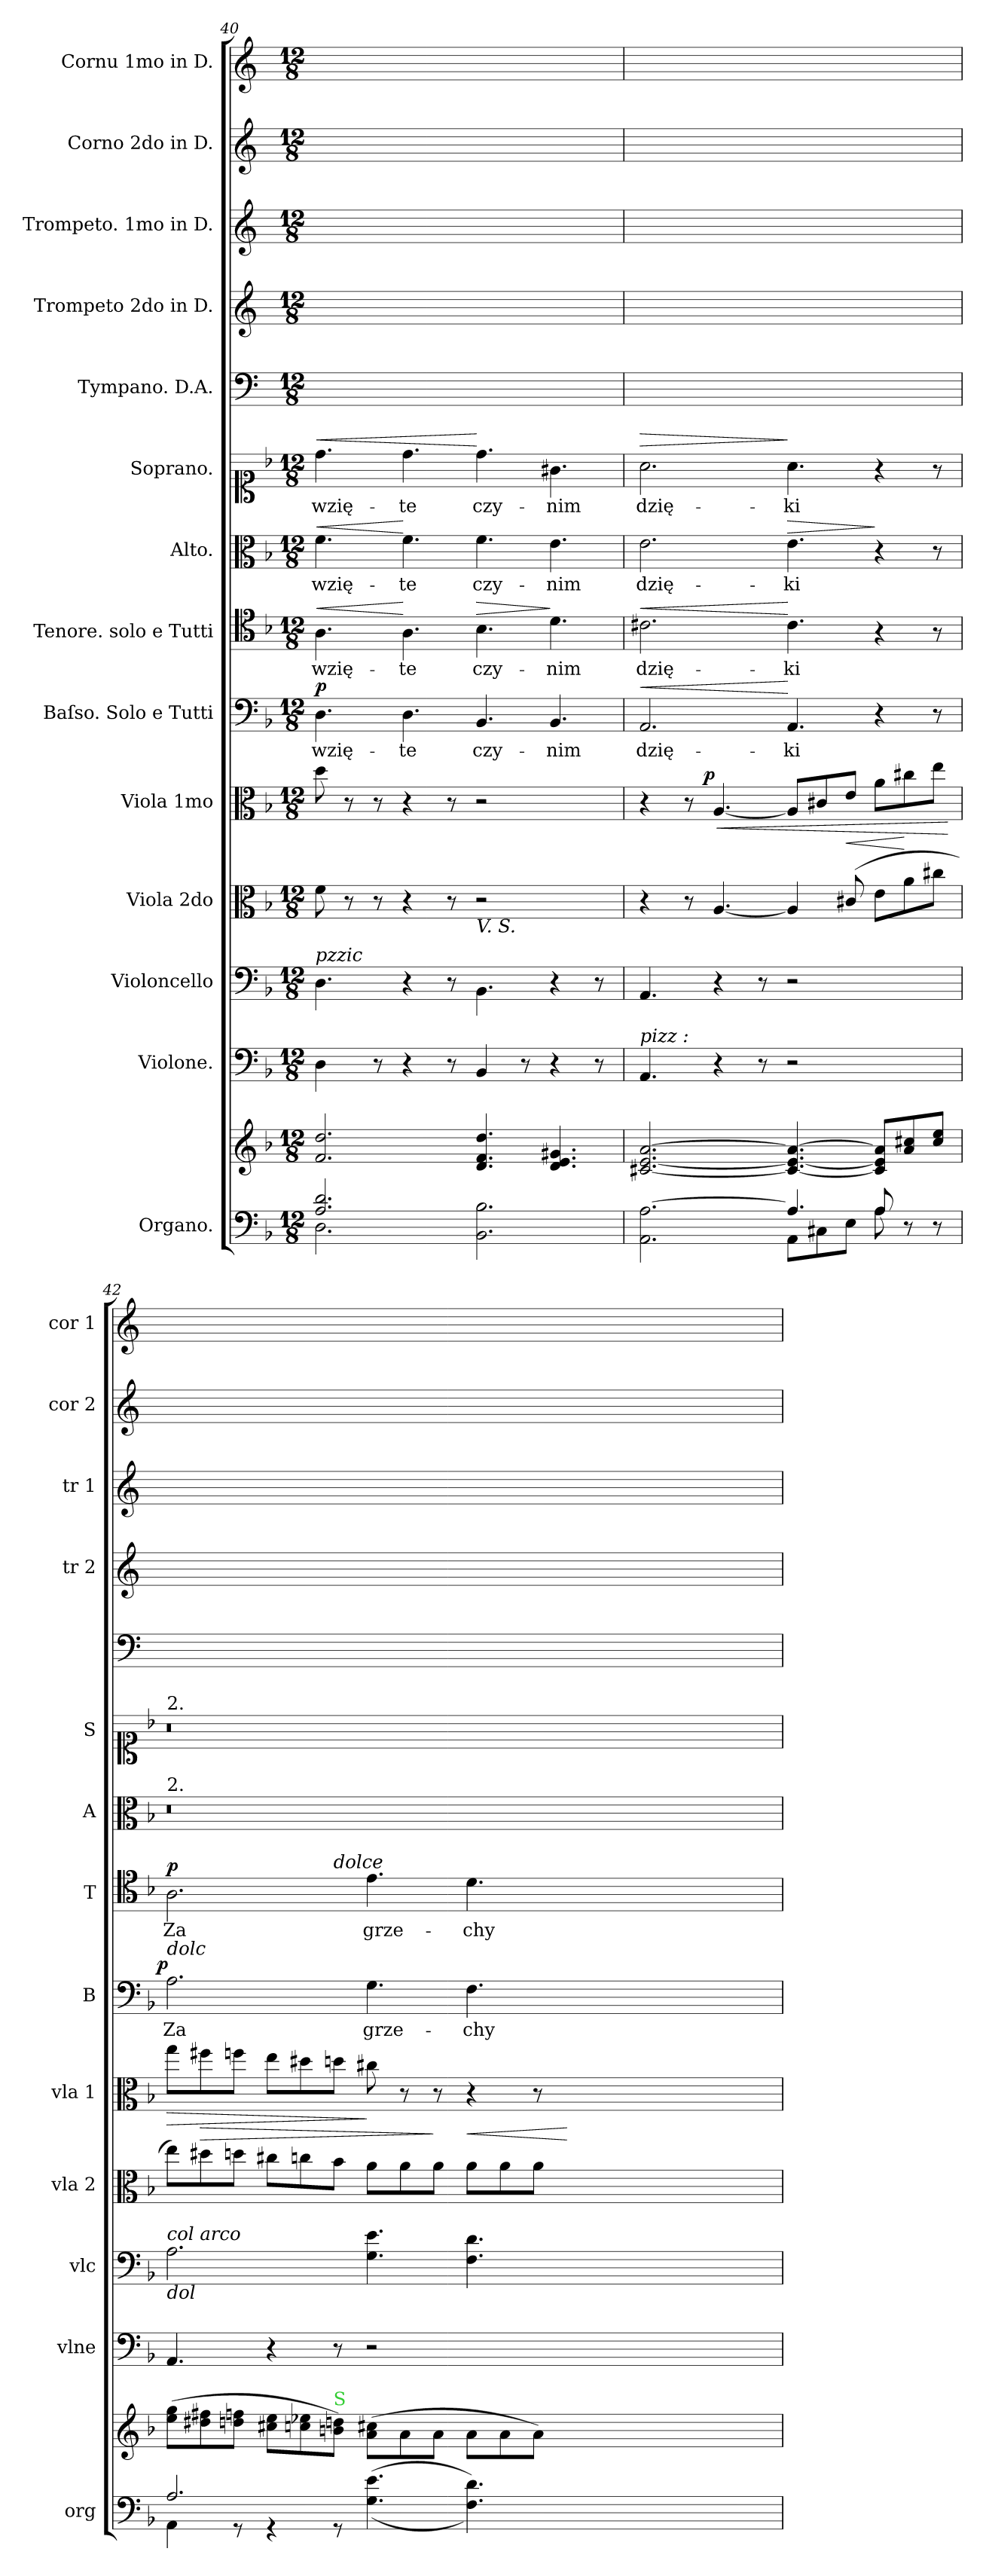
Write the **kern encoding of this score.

**kern	**kern	**kern	**kern	**kern	**dynam	**kern	**dynam	**kern	**text	**dynam	**kern	**text	**dynam	**kern	**text	**dynam	**kern	**text	**dynam	**kern	**kern	**kern	**kern	**kern
*part14	*part14	*part13	*part12	*part11	*part11	*part10	*part10	*part9	*part9	*part9	*part8	*part8	*part8	*part7	*part7	*part7	*part6	*part6	*part6	*part5	*part4	*part3	*part2	*part1
*staff15	*staff14	*staff13	*staff12	*staff11	*staff11	*staff10	*staff10	*staff9	*staff9	*staff9	*staff8	*staff8	*staff8	*staff7	*staff7	*staff7	*staff6	*staff6	*staff6	*staff5	*staff4	*staff3	*staff2	*staff1
*I"Organo.	*	*I"Violone.	*I"Violoncello	*I"Viola 2do	*	*I"Viola 1mo	*	*I"Baſso. Solo e Tutti	*	*	*I"Tenore. solo e Tutti	*	*	*I"Alto.	*	*	*I"Soprano.	*	*	*I"Tympano. D.A.	*I"Trompeto 2do in D.	*I"Trompeto. 1mo in D.	*I"Corno 2do in D.	*I"Cornu 1mo in D.
*I'org	*	*I'vlne	*I'vlc	*I'vla 2	*	*I'vla 1	*	*I'B	*	*	*I'T	*	*	*I'A	*	*	*I'S	*	*	*	*I'tr 2	*I'tr 1	*I'cor 2	*I'cor 1
*clefF4	*clefG2	*clefF4	*clefF4	*clefC3	*	*clefC3	*	*clefF4	*	*	*clefC4	*	*	*clefC3	*	*	*clefC1	*	*	*clefF4	*clefG2	*clefG2	*clefG2	*clefG2
*	*	*	*	*	*	*	*	*	*	*	*	*	*	*	*	*	*	*	*	*	*ITrd-1c-2	*ITrd-1c-2	*ITrd6c10	*ITrd6c10
*k[b-]	*k[b-]	*k[b-]	*k[b-]	*k[b-]	*	*k[b-]	*	*k[b-]	*	*	*k[b-]	*	*	*k[b-]	*	*	*k[b-]	*	*	*k[]	*k[f#c#]	*k[f#c#]	*k[f#c#]	*k[f#c#]
*M12/8	*M12/8	*M12/8	*M12/8	*M12/8	*	*M12/8	*	*M12/8	*	*	*M12/8	*	*	*M12/8	*	*	*M12/8	*	*	*M12/8	*M12/8	*M12/8	*M12/8	*M12/8
=40	=40	=40	=40	=40	=40	=40	=40	=40	=40	=40	=40	=40	=40	=40	=40	=40	=40	=40	=40	=40	=40	=40	=40	=40
*^	*	*	*	*	*	*	*	*	*	*	*	*	*	*	*	*	*	*	*	*	*	*	*	*
!	!	!	!	!LO:TX:a:i:t=pzzic	!	!	!	!	!	!	!	!	!	!	!	!	!	!	!	!	!	!	!	!	!
!	!	!	!	!	!	!LO:DY:b	!	!	!	!	!LO:DY:a	!	!	!LO:HP:a	!	!	!LO:HP:a	!	!	!LO:HP:a	!	!	!	!	!
2.A/ 2.d/	2.D\	2.f/ 2.dd/	4D\	4.D\	8f\	f&colon;	8dd\	.	4.D\	wzię-	p	4.A\	wzię-	<	4.f\	wzię-	<	4.dd\	wzię-	<	1.ryy	1.ryy	1.ryy	1.ryy	1.ryy
.	.	.	.	.	8r	.	8r	.	.	.	.	.	.	.	.	.	.	.	.	.	.	.	.	.	.
.	.	.	8r	.	8r	.	8r	.	.	.	.	.	.	.	.	.	.	.	.	.	.	.	.	.	.
.	.	.	4r	4r	4r	.	4r	.	4.D\	-te	.	4.A\	-te	[	4.f\	-te	[	4.dd\	-te	.	.	.	.	.	.
.	.	.	8r	8r	8r	.	8r	.	.	.	.	.	.	.	.	.	.	.	.	.	.	.	.	.	.
!	!	!	!	!	!LO:TX:b:i:t=V. S.	!	!	!	!	!	!	!	!	!	!	!	!	!	!	!	!	!	!	!	!
!	!	!	!	!	!LO:N:vis=2	!	!LO:N:vis=2	!	!	!	!	!	!	!LO:HP:a	!	!	!	!	!	!	!	!	!	!	!
2.BB-\ 2.B-\	4.ryy	4.d/ 4.f/ 4.dd/	4BB-/	4.BB-\	2.r	.	2.r	.	4.BB-/	czy-	.	4.B-\	czy-	>	4.f\	czy-	.	4.dd\	czy-	[	.	.	.	.	.
.	.	.	8r	.	.	.	.	.	.	.	.	.	.	.	.	.	.	.	.	.	.	.	.	.	.
.	4.ryy	4.d/ 4.e/ 4.g#X/	4r	4r	.	.	.	.	4.BB-/	-nim	.	4.d\	-nim	]	4.e\	-nim	.	4.g#X\	-nim	.	.	.	.	.	.
.	.	.	8r	8r	.	.	.	.	.	.	.	.	.	.	.	.	.	.	.	.	.	.	.	.	.
=41	=41	=41	=41	=41	=41	=41	=41	=41	=41	=41	=41	=41	=41	=41	=41	=41	=41	=41	=41	=41	=41	=41	=41	=41	=41
!	!	!	!LO:TX:a:i:t=pizz &colon;	!	!	!	!	!	!	!	!	!	!	!	!	!	!	!	!	!	!	!	!	!	!
!	!	!	!	!	!	!	!	!	!	!	!LO:HP:a	!	!	!LO:HP:a	!	!	!	!	!	!LO:HP:a	!	!	!	!	!
2.AA\ [2.A\	4.ryy	[2.c#X/ [2.e/ [2.a/	4.AA/	4.AA/	4r	.	4r	.	2.AA/	dzię-	<	2.c#X\	dzię-	<	2.e\	dzię-	.	2.a\	dzię-	>	1.ryy	1.ryy	1.ryy	1.ryy	1.ryy
.	.	.	.	.	8r	.	8r	.	.	.	.	.	.	.	.	.	.	.	.	.	.	.	.	.	.
!	!	!	!	!	!	!	!	!LO:HP:b	!	!	!	!	!	!	!	!	!	!	!	!	!	!	!	!	!
!	!	!	!	!	!	!	!	!LO:DY:n=1:a:rj	!	!	!	!	!	!	!	!	!	!	!	!	!	!	!	!	!
.	4.ryy	.	4r	4r	[4.A/	.	[4.A/	< p	.	.	.	.	.	.	.	.	.	.	.	.	.	.	.	.	.
.	.	.	8r	8r	.	.	.	.	.	.	.	.	.	.	.	.	.	.	.	.	.	.	.	.	.
!	!	!	!LO:N:vis=2	!LO:N:vis=2	!	!	!	!	!	!	!	!	!	!	!	!	!LO:HP:a	!	!	!	!	!	!	!	!
4.A/]	8AA\L	4.c#_/ 4.e_/ 4.a_/	2.r	2.r	4A/]	.	8A/L]	.	4.AA/	-ki	[	4.c#\	-ki	[	4.e\	-ki	>	4.a\	-ki	]	.	.	.	.	.
.	8C#X\	.	.	.	.	.	8c#X/	.	.	.	.	.	.	.	.	.	.	.	.	.	.	.	.	.	.
!	!	!	!	!	!	!LO:HP:a	!	!	!	!	!	!	!	!	!	!	!	!	!	!	!	!	!	!	!
.	8E\J	.	.	.	(8c#X/	<	8e/J	.	.	.	.	.	.	.	.	.	.	.	.	.	.	.	.	.	.
8A/	8A\	8c#]/ 8e]/ 8a]/L	.	.	8e\L	.	8a\L	.	4r	.	.	4r	.	.	4r	.	]	4r	.	.	.	.	.	.	.
8r	8ryy	8a/ 8cc#X/	.	.	8a\	[	8cc#X\	.	.	.	.	.	.	.	.	.	.	.	.	.	.	.	.	.	.
8r	8ryy	8cc#/ 8ee/J	.	.	8cc#X\J	.	8ee\J	.	8r	.	.	8r	.	.	8r	.	.	8r	.	.	.	.	.	.	.
*v	*v	*	*	*	*	*	*	*	*	*	*	*	*	*	*	*	*	*	*	*	*	*	*	*	*
.	.	.	.	.	.	.	[	.	.	.	.	.	.	.	.	.	.	.	.	.	.	.	.	.
=42	=42	=42	=42	=42	=42	=42	=42	=42	=42	=42	=42	=42	=42	=42	=42	=42	=42	=42	=42	=42	=42	=42	=42	=42
*^	*	*	*	*	*	*	*	*	*	*	*	*	*	*	*	*	*	*	*	*	*	*	*	*
!	!	!	!	!	!	!	!	!	!	!	!	!	!	!	!	!	!	!LO:TX:a:t=2.	!	!	!	!	!	!	!
!	!	!	!	!	!	!	!	!	!	!	!	!	!	!	!LO:TX:a:t=2.	!	!	!	!	!	!	!	!	!	!
!	!	!	!	!	!	!	!	!	!LO:TX:a:i:t=dolc	!	!	!	!	!	!	!	!	!	!	!	!	!	!	!	!
!	!	!	!	!LO:TX:b:i:t=dol	!	!	!	!	!	!	!	!	!	!	!	!	!	!	!	!	!	!	!	!	!
!	!	!	!	!LO:TX:a:i:t=col arco	!	!	!	!	!	!	!	!	!	!	!	!	!	!	!	!	!	!	!	!	!
!	!	!	!	!	!	!	!	!LO:HP:b	!	!	!LO:DY:a:rj	!	!	!LO:DY:a	!	!	!	!	!	!	!	!	!	!	!
*	*	*	*	*	*	*	*	*	*	*	*	*^	*	*	*	*	*	*	*	*	*	*	*	*	*
2.A/	4AA\	(8ee\ 8gg\L	4.AA/	2.A\	8ee\L)	.	8gg\L	>	2.A\	Za	p	2.A\	2ryy	Za	p	0.r	.	.	0.r	.	.	1.ryy	1.ryy	1.ryy	1.ryy	1.ryy
!	!	!	!	!	!	!LO:HP:a	!	!	!	!	!	!	!	!	!	!	!	!	!	!	!	!	!	!	!	!
.	.	8dd#X\ 8ff#X\	.	.	8dd#X\	>	8ff#X\	.	.	.	.	.	.	.	.	.	.	.	.	.	.	.	.	.	.	.
.	8r	8ddn\ 8ffn\J	.	.	8ddn\J	.	8ffn\J	.	.	.	.	.	.	.	.	.	.	.	.	.	.	.	.	.	.	.
.	4r	8cc#X\ 8ee\L	4r	.	8cc#X\L	.	8ee\L	.	.	.	.	.	.	.	.	.	.	.	.	.	.	.	.	.	.	.
.	.	8ccn\ 8ee-X\	.	.	8ccn\	.	8dd#X\	.	.	.	.	.	8ryy	.	.	.	.	.	.	.	.	.	.	.	.	.
!	!	!	!	!	!	!	!	!	!	!	!	!	!LO:TX:a:i:t=dolce	!	!	!	!	!	!	!	!	!	!	!	!	!
!	!	!LO:TX:a:color=limegreen:t=S	!	!	!	!	!	!	!	!	!	!	!	!	!	!	!	!	!	!	!	!	!	!	!	!
.	8r	8bn\ 8ddn\J)	8r	.	8b-\J	.	8ddn\J	.	.	.	.	.	1ryy	.	.	.	.	.	.	.	.	.	.	.	.	.
!	!	!	!LO:N:vis=2	!	!	!	!	!	!	!	!	!	!	!	!	!	!	!	!	!	!	!	!	!	!	!
(<(>4.G\ 4.e\	4.ryy	(8a\ 8cc#X\L	2.r	4.G\ 4.e\	8a\L	.	8cc#X\	]	4.G\	grze-	.	4.e\	.	grze-	.	.	.	.	.	.	.	.	.	.	.	.
.	.	8a\	.	.	8a\	.	8r	.	.	.	.	.	.	.	.	.	.	.	.	.	.	.	.	.	.	.
.	.	8a\J	.	.	8a\J	]	8r	.	.	.	.	.	.	.	.	.	.	.	.	.	.	.	.	.	.	.
!	!	!	!	!	!	!LO:HP:a	!	!	!	!	!	!	!	!	!	!	!	!	!	!	!	!	!	!	!	!
4.F\ 4.d\))	4.ryy	8a\L	.	4.F\ 4.d\	8a\L	<	4r	.	4.F\	-chy	.	4.d\	.	-chy	.	.	.	.	.	.	.	.	.	.	.	.
.	.	8a\	.	.	8a\	.	.	.	.	.	.	.	.	.	.	.	.	.	.	.	.	.	.	.	.	.
.	.	8a\J)	.	.	8a\J	.	8r	.	.	.	.	.	.	.	.	.	.	.	.	.	.	.	.	.	.	.
1.ryy	1.ryy	1.ryy	1.ryy	1.ryy	1.ryy	[	1.ryy	.	1.ryy	.	.	1.ryy	.	.	.	.	.	.	.	.	.	1.ryy	1.ryy	1.ryy	1.ryy	1.ryy
.	.	.	.	.	.	.	.	.	.	.	.	.	1ryy	.	.	.	.	.	.	.	.	.	.	.	.	.
.	.	.	.	.	.	.	.	.	.	.	.	.	4.ryy	.	.	.	.	.	.	.	.	.	.	.	.	.
*v	*v	*	*	*	*	*	*	*	*	*	*	*v	*v	*	*	*	*	*	*	*	*	*	*	*	*	*
=	=	=	=	=	=	=	=	=	=	=	=	=	=	=	=	=	=	=	=	=	=	=	=	=
*-	*-	*-	*-	*-	*-	*-	*-	*-	*-	*-	*-	*-	*-	*-	*-	*-	*-	*-	*-	*-	*-	*-	*-	*-
